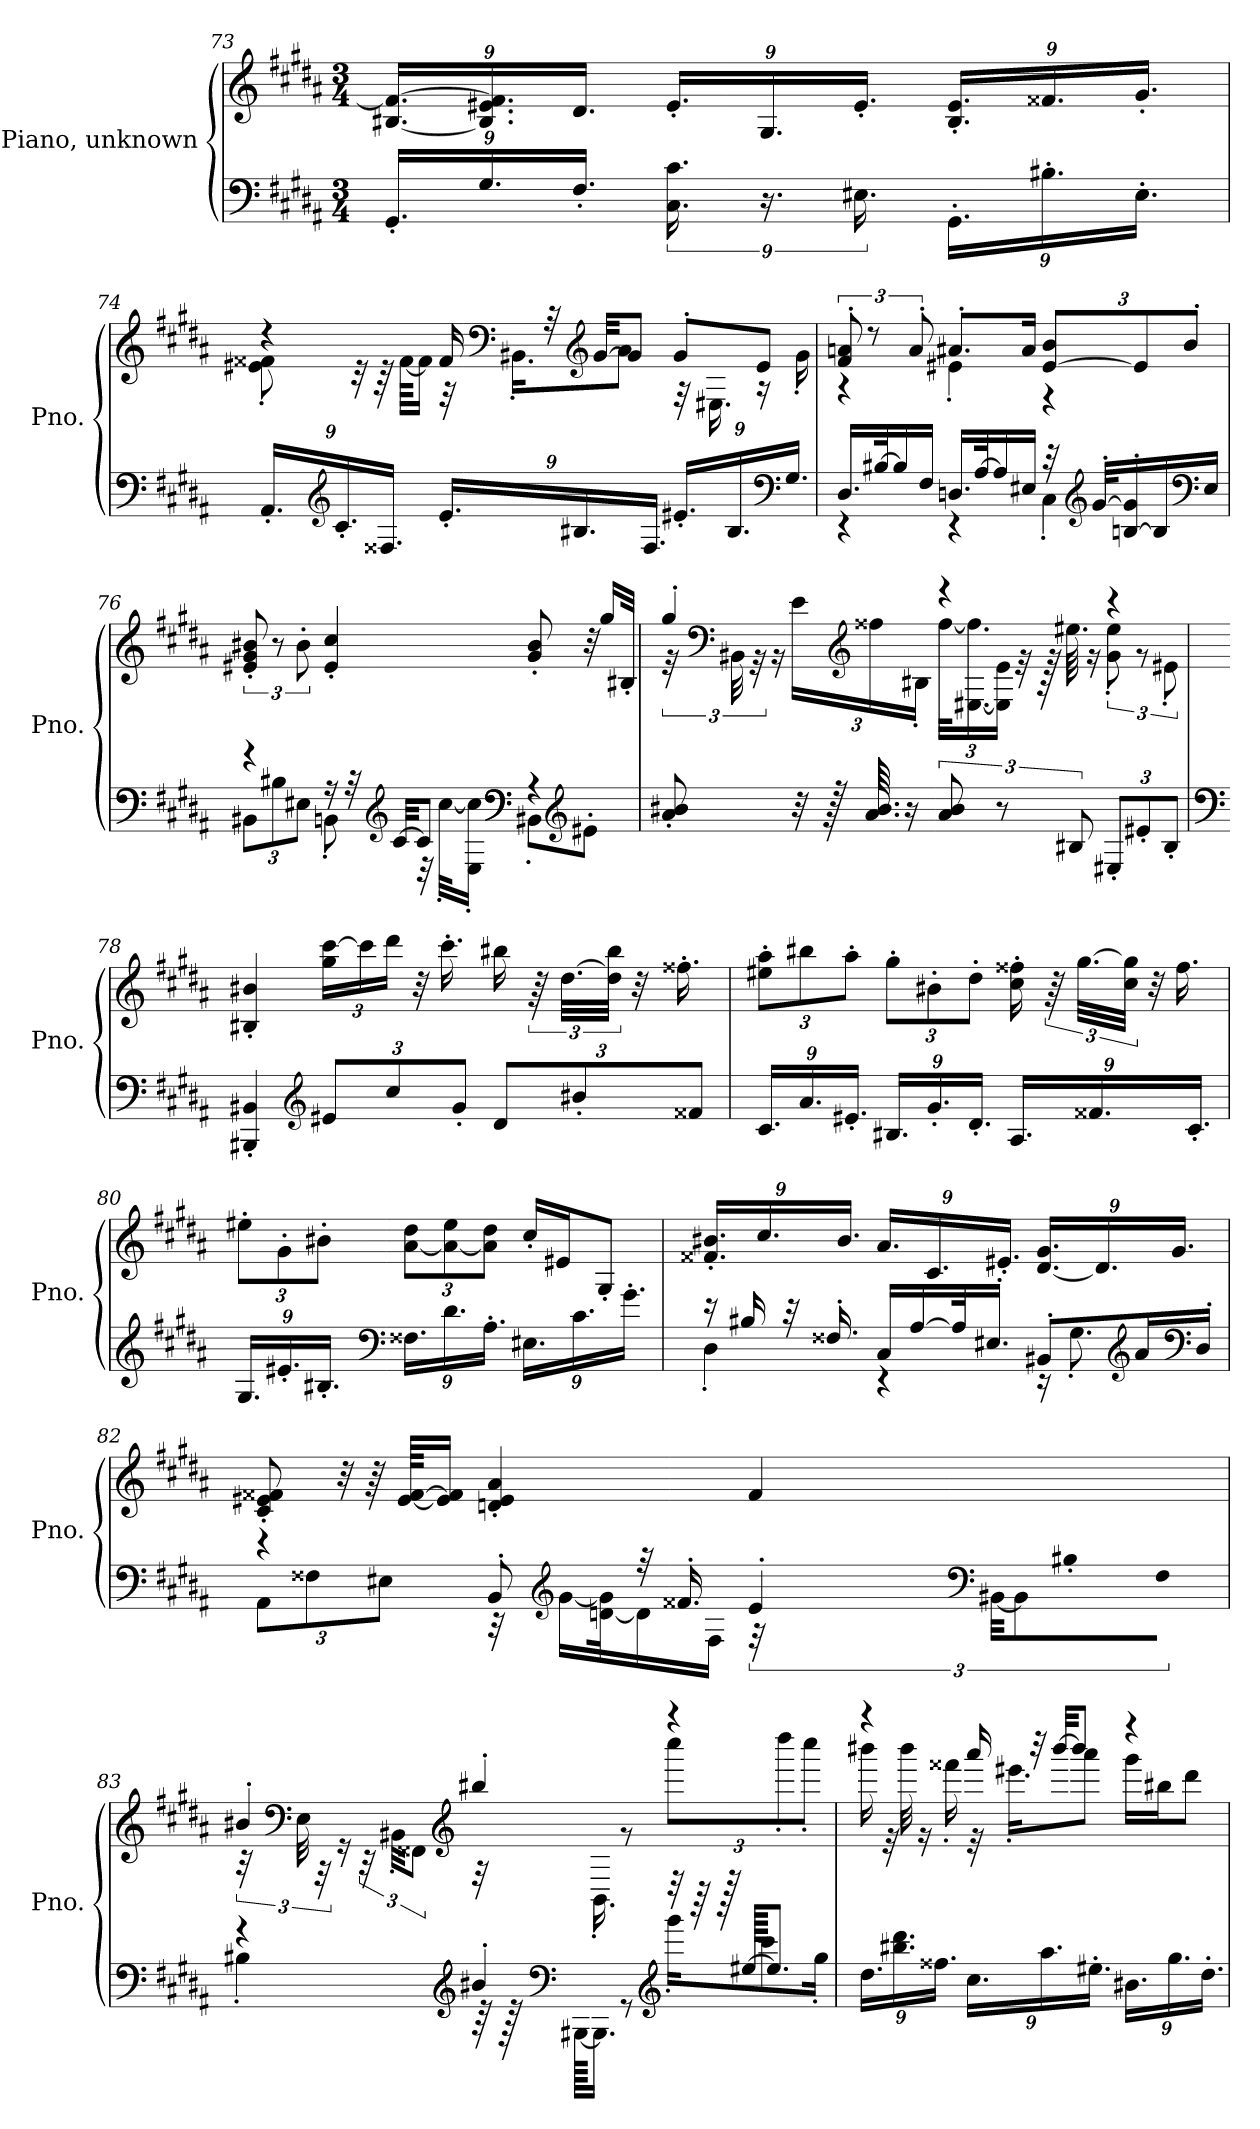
**kern	**kern
*part1	*part1
*staff2	*staff1
*I"Piano, unknown	*
*I'Pno.	*
!!LO:LB:g=z
*clefF4	*clefG2
*k[f#c#g#d#a#]	*k[f#c#g#d#a#]
*M3/4	*M3/4
*	*Xbrackettup
=73	=73
18.GG#'/LL	[18.B#X/ 18.f#/_LL
18.G#/	18.B#/] 18.e#X/ 18.f#/]
18.F#'/JJ	18.d#/JJ
18.C#\ 18.c#\	18.e#'/LL
18.r	18.G#/
18.E#X\	18.e#'/JJ
18.GG#'\LL	18.B#/' 18.e#/'LL
18.B#X'\	18.f##X/
18.E#'\JJ	18.g#'/JJ
!!LO:LB:g=z
=74	=74
*Xbrackettup	*
*	*^
18.AA#'/LL	4r	8e#X\' 8f##X\'
*clefG2	*	*
18.c#'/	.	.
.	.	32r
.	.	64r
18.F##X/JJ	.	.
.	.	[64f##\KKLL
.	.	16f##\JJ]
18.e'/LL	16f##/	32r
*	*clefF4	*
.	.	16.BB#X'\KL
.	32r	.
18.B#X/	.	.
*	*clefG2	*
.	[32g#/KKL	.
.	8g#/J]	8a#\J
18.F##/JJ	.	.
18.e#X'/LL	8g#'/L	32r
.	.	16.E#X\
18.B#/	.	.
.	8e#/J	16r
*clefF4	*	*
18.G#/JJ	.	.
.	.	16g#'\
!!LO:LB:g=z	!!
=75	=75	=75
*^	*	*
*	*	*brackettup	*
16.D#/LL	4r	12f#/' 12an/'	4r
.	.	12r	.
[32B#X/K	.	.	.
16B#/]	.	.	.
.	.	12a'/	.
16F#/JJ	.	.	.
16.Dn/LL	4r	8.a#X'/L	4e#X'\
[32A#/K	.	.	.
16A#/]	.	.	.
16E#X/JJ	.	16a#/Jk	.
*	*	*Xbrackettup	*
32r	4C#'\	[12e#/ 12b/L	4r
*clefG2	*	*	*
[32g#'/KLL	.	.	.
[16Bn/' 16g#/]'	.	.	.
.	.	12e#/]	.
16B/]	.	.	.
.	.	12b'/J	.
*clefF4	*	*	*
16E#/JJ	.	.	.
*	*	*v	*v
!!LO:LB:g=z
=76	=76	=76
*	*	*brackettup
4r	12BB#X\L	12e#X/' 12g#/' 12b#X/'
.	12B#X\	12r
.	12E#X\J	12b#'\
16r	8BBn'\	4e#/' 4cc#/'
32r	.	.
*clefG2	*	*
[32c#/KKL	.	.
8c#/J]	32r	.
.	[32cc#'\KLL	.
.	16E#\' 16cc#\]'JJ	.
*clefF4	*	*
4r	8BB#X'\L	8g#/' 8b#/'
*clefG2	*	*
.	8e#X'\J	32r
.	.	16gg#/LL
.	.	32B#X'/JJk
*v	*v	*
!!LO:LB:g=z
=77	=77
*	*^
8a#/' 8b#X/'	4gg#'/	48r
*	*clefF4	*
.	.	48BB#X\
.	.	48r
.	.	16r
*	*	*Xbrackettup
32r	.	24e\LL
128r	.	.
64.a#/ 64.b#/	.	.
*	*clefG2	*
.	.	24ff##X\
16r	.	.
.	.	24B#X'\JJ
*brackettup	*	*
12a#/ 12b#/	4r	[48ff##\KLL
.	.	[24.E#X\ 24.ff##\]
12r	.	24E#\] 24e\JJ
.	.	32r
.	.	128r
.	.	64.ee#X\
12B#X/	.	.
.	.	16r
*Xbrackettup	*	*brackettup
12E#X'/L	4r	12g#\' 12ee#\'
12e#X'/	.	12r
12B#'/J	.	12e#X'\
*	*v	*v
!!LO:PB:g=z
=78	=78
*clefF4	*
4BBB#X/' 4BB#X/'	4B#X/' 4b#X/'
*clefG2	*
*	*Xbrackettup
12e#X/L	24gg#\ [24ccc#\LL
.	24ccc#\]
12cc#/	24ddd#\JJ
.	32r
.	16.ccc#'\
12g#'/J	.
12d#/L	16bb#X\
*	*brackettup
.	96r
.	[48.dd#\LLL
12b#X'/	.
.	48dd#\] 48bb#\JJJ
.	32r
.	16.ff##X'\
12f##X/J	.
=79	=79
*	*Xbrackettup
18.c#/LL	12ee#X\' 12aa#\'L
18.a#/	12bb#X\
18.e#X'/JJ	12aa#'\J
18.B#X/LL	12gg#'\L
18.g#'/	12b#X'\
18.d#'/JJ	12dd#'\J
18.A#/LL	16cc#\' 16ff##X\'
*	*brackettup
.	96r
.	[48.gg#\LLL
18.f##X/	.
.	48cc#\ 48gg#\]JJJ
.	32r
.	16.ff##\
18.c#'/JJ	.
!!LO:LB:g=z
=80	=80
*	*Xbrackettup
18.G#/LL	12ee#X'\L
18.e#X'/	12g#'\
18.B#X'/JJ	12b#X'\J
*clefF4	*
18.F##X\LL	[12a#\ 12dd#\L
18.d#\	12a#\_ 12ee#\
18.A#'\JJ	12a#\] 12dd#\J
18.E#X\LL	16cc#'/LL
.	16e#X/J
18.c#\	.
.	8G#'/J
18.g#'\JJ	.
=81	=81
*^	*
16r	4D#'\	18.f##X/' 18.b#X/'LL
16B#X/	.	.
.	.	18.cc#/
32r	.	.
16.F##X'/	.	.
.	.	18.b#/JJ
16C#/LL	4r	18.a#/LL
[16A#/	.	.
.	.	18.c#/
32A#/K]	.	.
16.E#X'/JJ	.	.
.	.	18.e#X'/JJ
8BB#X'/L	16r	[18.d#/ 18.g#/LL
.	8.G#'\	.
.	.	18.d#/]
*clefG2	*	*
16a#/L	.	.
.	.	18.g#/JJ
*clefF4	*	*
16D#'/JJ	.	.
!!LO:LB:g=z
=82	=82	=82
4r	12AA#\L	8c#/' 8e#X/' 8f##X/'
.	12F##X\	.
.	.	32r
.	.	64r
.	12E#X\J	.
.	.	[64e#/ [64f##/KKLL
.	.	16e#/] 16f##/]JJ
8BB'/	32r	4dn/' 4e#/' 4a#/'
*clefG2	*	*
.	[16g#\LL	.
.	[32dn\ 32g#\]K	.
32r	16d\]	.
16.f##X'/	.	.
.	16F##\JJ	.
*	*brackettup	*
4e'/	48r	4f##/
*clefF4	*	*
.	[48BB#X\KKL	.
.	12BB#\]	.
.	16B#X'\L	.
.	16F##\JJ	.
!!LO:LB:g=z
=83	=83	=83
*	*	*^
*	*	*	*brackettup
4r	4B#X'\	4b#X'/	48r
*	*	*clefF4	*
.	.	.	48E\
.	.	.	48r
.	.	.	16r
.	.	.	48r
.	.	.	48BB#X'\KKL
.	.	.	12FF##X\J
*clefG2	*	*clefG2	*
4b#X'/	64r	4bb#X'/	32r
.	128r	.	.
*clefF4	*	*	*
.	[128BBB#X\KKKLL	.	.
.	16.BBB#\JJ]	.	16.BB#'\
.	8r	.	8r
*clefG2	*	*	*
*	*	*	*Xbrackettup
32r	16ggg#'\KL	4r	12cccc#\L
64r	.	.	.
128r	.	.	.
[128ee#X/KKKKL	.	.	.
8.ee#/J]	8ccc#\	.	.
.	.	.	12dddd#'\
.	.	.	12cccc#'\J
.	16gg#'\Jk	.	.
*v	*v	*	*
!!LO:LB:g=z	!!
=84	=84	=84
*Xbrackettup	*	*
18.dd#\LL	4r	16bbb#X\
.	.	32r
18.bb#X\ 18.ddd#\	.	.
.	.	32bbb#\
.	.	16r
18.ff##X\JJ	.	.
.	.	16fff##X'\
18.cc#\LL	16aaa#/	32r
.	.	16.eee#X'\KL
.	32r	.
18.aa#\	.	.
.	[32bbb#/KKL	.
.	8bbb#/J]	8aaa#\J
18.ee#X'\JJ	.	.
18.b#X\LL	4r	16ggg#\LL
.	.	16bb#X\J
18.gg#\	.	.
.	.	8ddd#\J
18.dd#'\JJ	.	.
*	*v	*v
=	=
*-	*-
